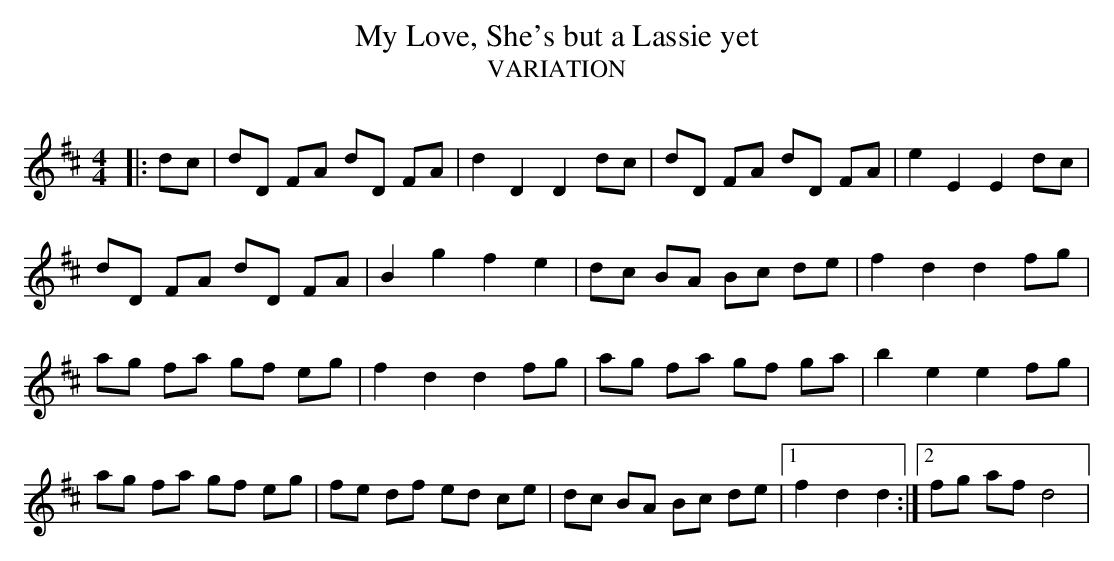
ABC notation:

X:1
T: My Love, She's but a Lassie yet
T: VARIATION
Q: 232
K:D
M:4/4
L:1/8
|:dc|dD FA dD FA|d2 D2 D2 dc|dD FA dD FA|e2 E2 E2 dc|
dD FA dD FA|B2 g2 f2 e2|dc BA Bc de|f2 d2 d2 fg|
ag fa gf eg|f2 d2 d2 fg|ag fa gf ga|b2 e2 e2 fg|
ag fa gf eg|fe df ed ce|dc BA Bc de|1f2 d2 d2:|2fg af d4|
